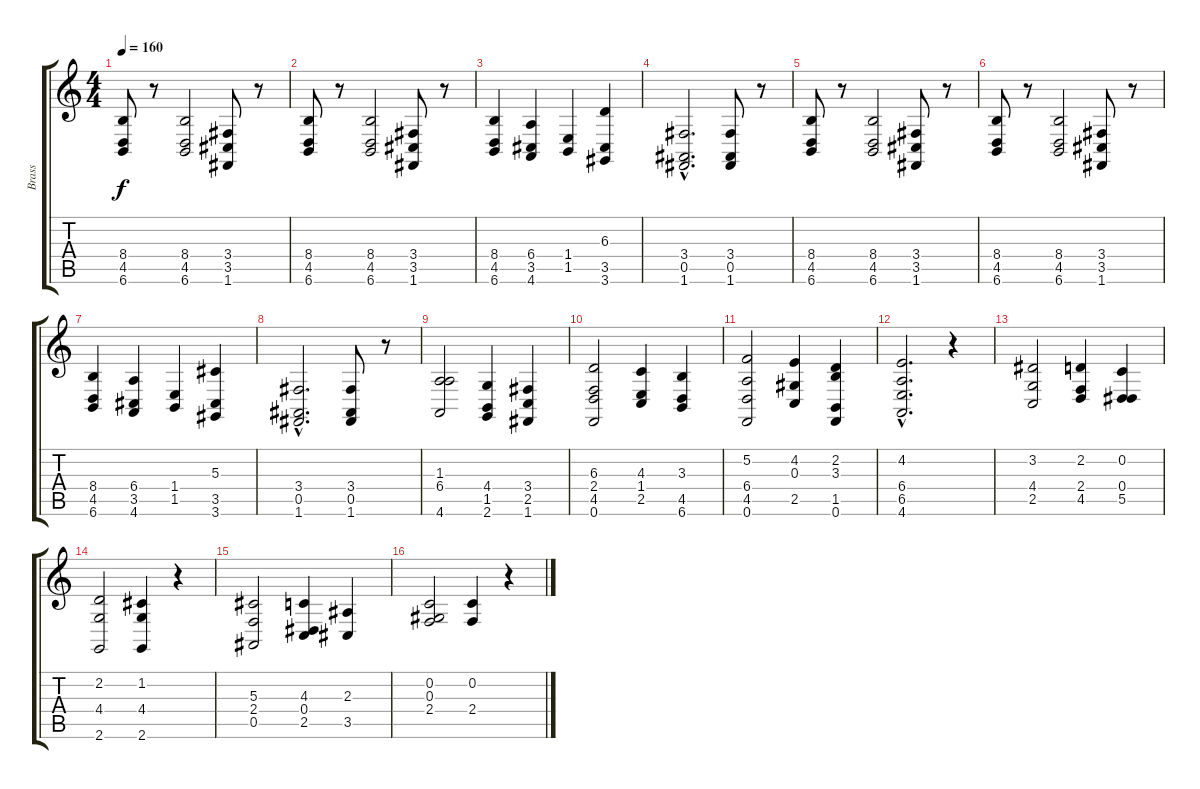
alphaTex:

\track ("Brass" "Brass") {instrument brasssection}
\staff {score tabs}
\tuning (F4 C4 Ab3 Eb3 Bb2 F2) {hide}
\ts (4 4)
\tempo 160
\clef g2
\ks c
(8.4 4.5 6.6).8{dy f} r.8 (8.4 4.5 6.6).2 (3.4 3.5 1.6).8 r.8 |
(8.4 4.5 6.6).8 r.8 (8.4 4.5 6.6).2 (3.4 3.5 1.6).8 r.8 |
(8.4 4.5 6.6).4 (6.4 3.5 4.6).4 (1.4 1.5).4 (6.3 3.5 3.6).4 |
(3.4{hac} 0.5{hac} 1.6{hac}).2{d} (3.4 0.5 1.6).8 r.8 |
(8.4 4.5 6.6).8 r.8 (8.4 4.5 6.6).2 (3.4 3.5 1.6).8 r.8 |
(8.4 4.5 6.6).8 r.8 (8.4 4.5 6.6).2 (3.4 3.5 1.6).8 r.8 |
(8.4 4.5 6.6).4 (6.4 3.5 4.6).4 (1.4 1.5).4 (5.3 3.5 3.6).4 |
(3.4{hac} 0.5{hac} 1.6{hac}).2{d} (3.4 0.5 1.6).8 r.8 |
(1.3 6.4 4.6).2 (4.4 1.5 2.6).4 (3.4 2.5 1.6).4 |
(6.3 2.4 4.5 0.6).2 (4.3 1.4 2.5).4 (3.3 4.5 6.6).4 |
(5.2 6.4 4.5 0.6).2 (4.2 0.3 2.5).4 (2.2 3.3 1.5 0.6).4 |
(4.2{hac} 6.4{hac} 6.5{hac} 4.6{hac}).2{d} r.4 |
(3.2 4.4 2.5).2 (2.2 2.4 4.5).4 (0.2 0.4 5.5).4 |
(2.2 4.4 2.6).2 (1.2 4.4 2.6).4 r.4 |
(5.3 2.4 0.5).2 (4.3 0.4 2.5).4 (2.3 3.5).4 |
(0.2 0.3 2.4).2 (0.2 2.4).4 r.4
